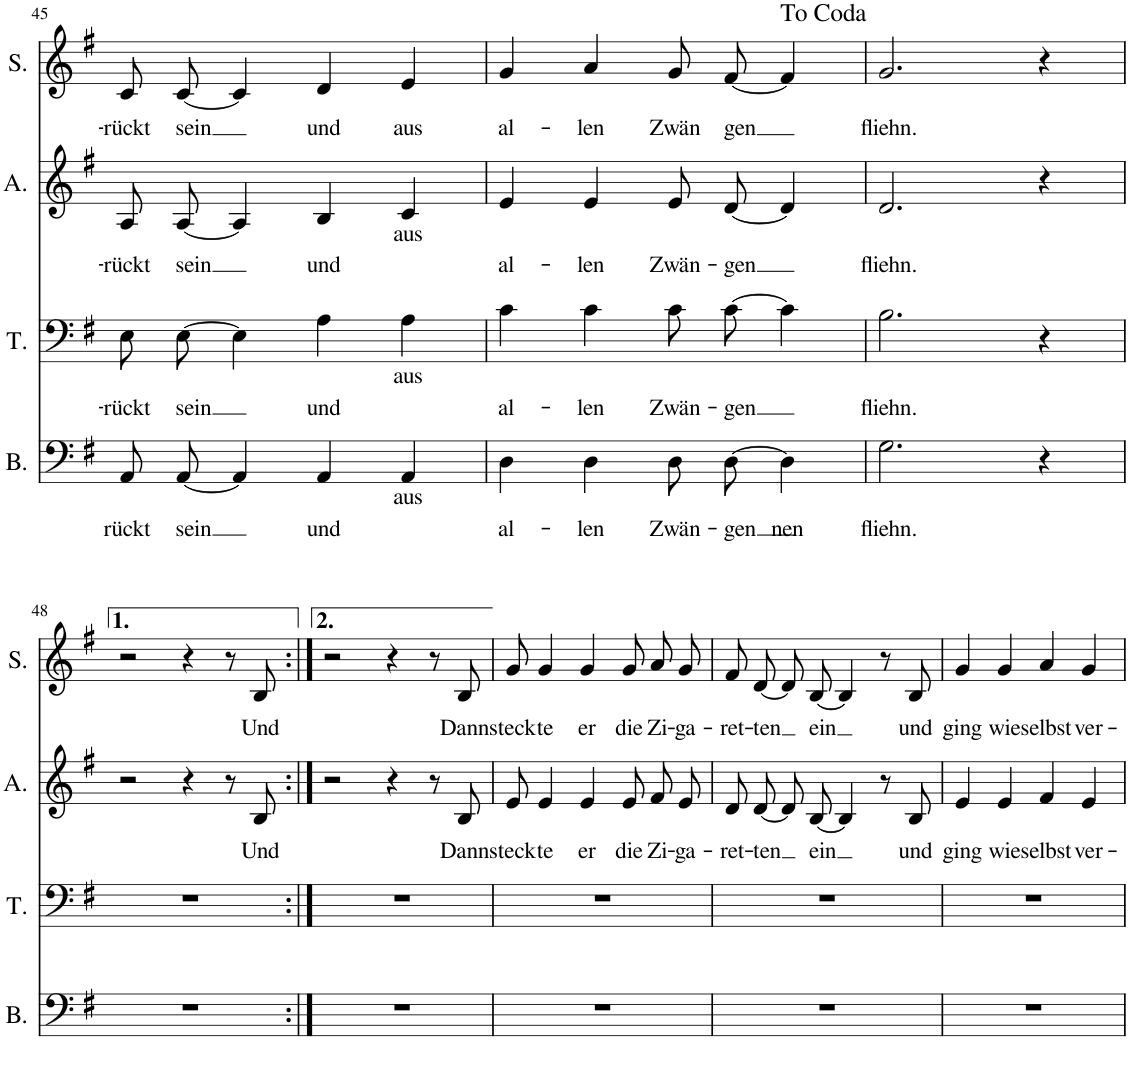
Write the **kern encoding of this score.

**kern	**text	**kern	**text	**kern	**text	**kern	**text
*part4	*part4	*part3	*part3	*part2	*part2	*part1	*part1
*staff4	*staff4	*staff3	*staff3	*staff2	*staff2	*staff1	*staff1
*I"Bass	*	*I"Tenor	*	*I"Alto	*	*I"Soprano	*
*I'B.	*	*I'T.	*	*I'A.	*	*I'S.	*
!!LO:PB:g=z
*clefF4	*	*clefF4	*	*clefG2	*	*clefG2	*
*k[f#]	*	*k[f#]	*	*k[f#]	*	*k[f#]	*
=45	=45	=45	=45	=45	=45	=45	=45
!	!LO:LY:b	!	!LO:LY:b	!	!LO:LY:b	!	!LO:LY:b
8AA/	-rückt	8E\	-rückt	8A/	-rückt	8c/	-rückt
!	!LO:LY:b	!	!LO:LY:b	!	!LO:LY:b	!	!LO:LY:b
[8AA/	sein	[8E\	sein	[8A/	sein	[8c/	sein
4AA/]	.	4E\]	.	4A/]	.	4c/]	.
!	!LO:LY:b	!	!LO:LY:b	!	!LO:LY:b	!	!LO:LY:b
4AA/	und	4A\	und	4B/	und	4d/	und
!	!LO:LY:b	!	!LO:LY:b	!	!LO:LY:b	!	!LO:LY:b
4AA/	aus	4A\	aus	4c/	aus	4e/	aus
=46	=46	=46	=46	=46	=46	=46	=46
!	!LO:LY:b	!	!LO:LY:b	!	!LO:LY:b	!	!LO:LY:b
4D\	al-	4c\	al-	4e/	al-	4g/	al-
!	!LO:LY:b	!	!LO:LY:b	!	!LO:LY:b	!	!LO:LY:b
4D\	-len	4c\	-len	4e/	-len	4a/	-len
!	!LO:LY:b	!	!LO:LY:b	!	!LO:LY:b	!	!LO:LY:b
8D\	Zwän-	8c\	Zwän-	8e/	Zwän-	8g/	-Zwän
!	!LO:LY:b	!	!LO:LY:b	!	!LO:LY:b	!	!LO:LY:b
[8D\	-gen	[8c\	-gen	[8d/	-gen	[8f#/	gen
!	!LO:LY:b	!	!	!	!	!	!
4D\]	-nen	4c\]	.	4d/]	.	4f#/]	.
=47	=47	=47	=47	=47	=47	=47	=47
!	!LO:LY:b	!	!LO:LY:b	!	!LO:LY:b	!	!LO:LY:b
2.G\	fliehn.	2.B\	fliehn.	2.d/	fliehn.	2.g/	fliehn.
4r	.	4r	.	4r	.	4r	.
!!LO:LB:g=z
=48	=48	=48	=48	=48	=48	=48	=48
1r	.	1r	.	2r	.	2r	.
.	.	.	.	4r	.	4r	.
.	.	.	.	8r	.	8r	.
!	!	!	!	!	!LO:LY:b	!	!LO:LY:b
.	.	.	.	8B/	Und	8B/	Und
=49:|!	=49:|!	=49:|!	=49:|!	=49:|!	=49:|!	=49:|!	=49:|!
1r	.	1r	.	2r	.	2r	.
.	.	.	.	4r	.	4r	.
.	.	.	.	8r	.	8r	.
!	!	!	!	!	!LO:LY:b	!	!LO:LY:b
.	.	.	.	8B/	Dann	8B/	Dann
=50	=50	=50	=50	=50	=50	=50	=50
!	!	!	!	!	!LO:LY:b	!	!LO:LY:b
1r	.	1r	.	8e/	steck-	8g/	steck-
!	!	!	!	!	!LO:LY:b	!	!LO:LY:b
.	.	.	.	4e/	-te	4g/	-te
!	!	!	!	!	!LO:LY:b	!	!LO:LY:b
.	.	.	.	4e/	er	4g/	er
!	!	!	!	!	!LO:LY:b	!	!LO:LY:b
.	.	.	.	8e/	die	8g/	die
!	!	!	!	!	!LO:LY:b	!	!LO:LY:b
.	.	.	.	8f#/	Zi-	8a/	Zi-
!	!	!	!	!	!LO:LY:b	!	!LO:LY:b
.	.	.	.	8e/	-ga-	8g/	-ga-
=51	=51	=51	=51	=51	=51	=51	=51
!	!	!	!	!	!LO:LY:b	!	!LO:LY:b
1r	.	1r	.	8d/	-ret-	8f#/	-ret-
!	!	!	!	!	!LO:LY:b	!	!LO:LY:b
.	.	.	.	[8d/	-ten	[8d/	-ten
.	.	.	.	8d/]	.	8d/]	.
!	!	!	!	!	!LO:LY:b	!	!LO:LY:b
.	.	.	.	[8B/	ein	[8B/	ein
.	.	.	.	4B/]	.	4B/]	.
.	.	.	.	8r	.	8r	.
!	!	!	!	!	!LO:LY:b	!	!LO:LY:b
.	.	.	.	8B/	und	8B/	und
=52	=52	=52	=52	=52	=52	=52	=52
!	!	!	!	!	!LO:LY:b	!	!LO:LY:b
1r	.	1r	.	4e/	ging	4g/	ging
!	!	!	!	!	!LO:LY:b	!	!LO:LY:b
.	.	.	.	4e/	wie	4g/	wie
!	!	!	!	!	!LO:LY:b	!	!LO:LY:b
.	.	.	.	4f#/	selbst-	4a/	selbst-
!	!	!	!	!	!LO:LY:b	!	!LO:LY:b
.	.	.	.	4e/	-ver-	4g/	-ver-
=	=	=	=	=	=	=	=
*-	*-	*-	*-	*-	*-	*-	*-
